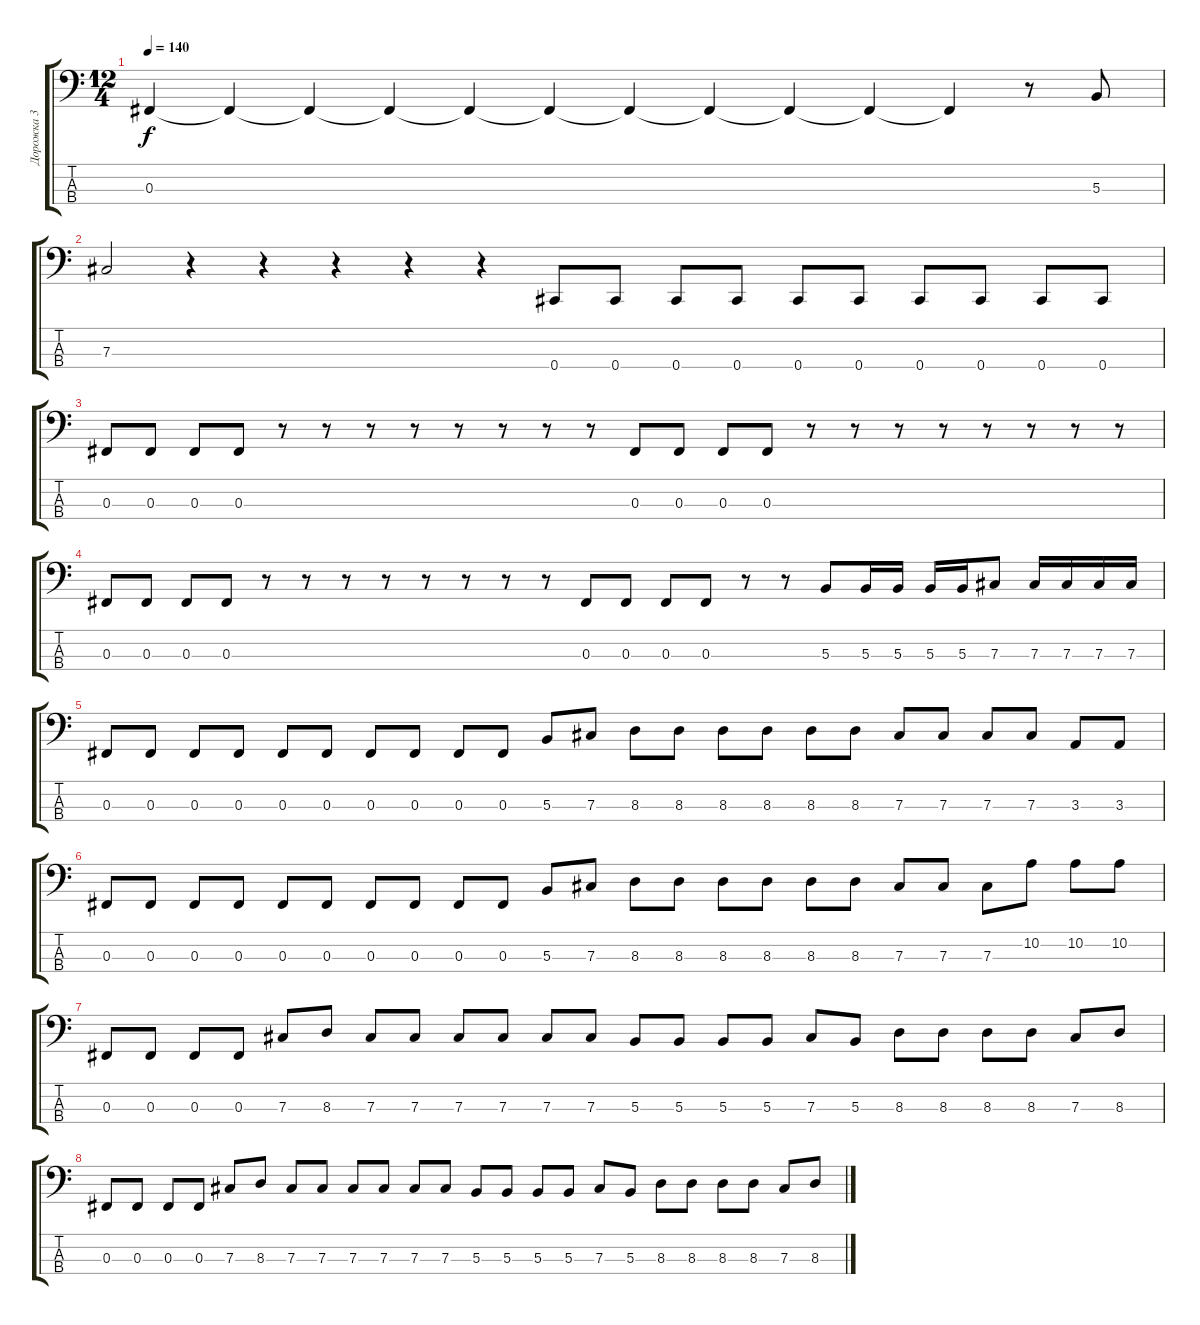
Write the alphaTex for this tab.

\track ("Дорожка 3" "Дорожка 3") {instrument electricbasspick}
\staff {score tabs}
\tuning (E2 B1 Gb1 Db1) {hide}
\ts (12 4)
\tempo 140
\clef f4
\ks c
0.3.4{dy f instrument electricbasspick} 0.3{t}.4 0.3{t}.4 0.3{t}.4 0.3{t}.4 0.3{t}.4 0.3{t}.4 0.3{t}.4 0.3{t}.4 0.3{t}.4 0.3{t}.4 r.8 5.3.8 |
7.3.2 r.4 r.4 r.4 r.4 r.4 0.4.8 0.4.8 0.4.8 0.4.8 0.4.8 0.4.8 0.4.8 0.4.8 0.4.8 0.4.8 |
0.3.8 0.3.8 0.3.8 0.3.8 r.8 r.8 r.8 r.8 r.8 r.8 r.8 r.8 0.3.8 0.3.8 0.3.8 0.3.8 r.8 r.8 r.8 r.8 r.8 r.8 r.8 r.8 |
0.3.8 0.3.8 0.3.8 0.3.8 r.8 r.8 r.8 r.8 r.8 r.8 r.8 r.8 0.3.8 0.3.8 0.3.8 0.3.8 r.8 r.8 5.3.8 5.3.16 5.3.16 5.3.16 5.3.16 7.3.8 7.3.16 7.3.16 7.3.16 7.3.16 |
0.3.8 0.3.8 0.3.8 0.3.8 0.3.8 0.3.8 0.3.8 0.3.8 0.3.8 0.3.8 5.3.8 7.3.8 8.3.8 8.3.8 8.3.8 8.3.8 8.3.8 8.3.8 7.3.8 7.3.8 7.3.8 7.3.8 3.3.8 3.3.8 |
0.3.8 0.3.8 0.3.8 0.3.8 0.3.8 0.3.8 0.3.8 0.3.8 0.3.8 0.3.8 5.3.8 7.3.8 8.3.8 8.3.8 8.3.8 8.3.8 8.3.8 8.3.8 7.3.8 7.3.8 7.3.8 10.2.8 10.2.8 10.2.8 |
0.3.8 0.3.8 0.3.8 0.3.8 7.3.8 8.3.8 7.3.8 7.3.8 7.3.8 7.3.8 7.3.8 7.3.8 5.3.8 5.3.8 5.3.8 5.3.8 7.3.8 5.3.8 8.3.8 8.3.8 8.3.8 8.3.8 7.3.8 8.3.8 |
0.3.8 0.3.8 0.3.8 0.3.8 7.3.8 8.3.8 7.3.8 7.3.8 7.3.8 7.3.8 7.3.8 7.3.8 5.3.8 5.3.8 5.3.8 5.3.8 7.3.8 5.3.8 8.3.8 8.3.8 8.3.8 8.3.8 7.3.8 8.3.8
